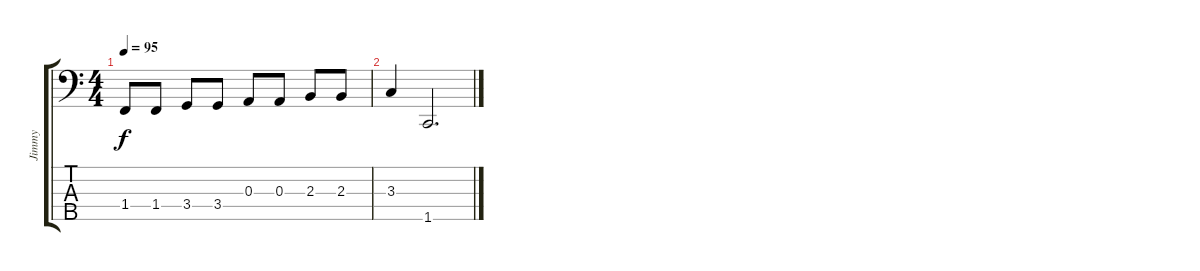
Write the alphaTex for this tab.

\track ("Jimmy" "Jimmy") {instrument electricbassfinger}
\staff {score tabs}
\tuning (G2 D2 A1 E1 B0) {hide}
\ts (4 4)
\tempo 95
\clef f4
\ks c
1.4.8{dy f} 1.4.8 3.4.8 3.4.8 0.3.8 0.3.8 2.3.8 2.3.8 |
3.3.4 1.5.2{d}
